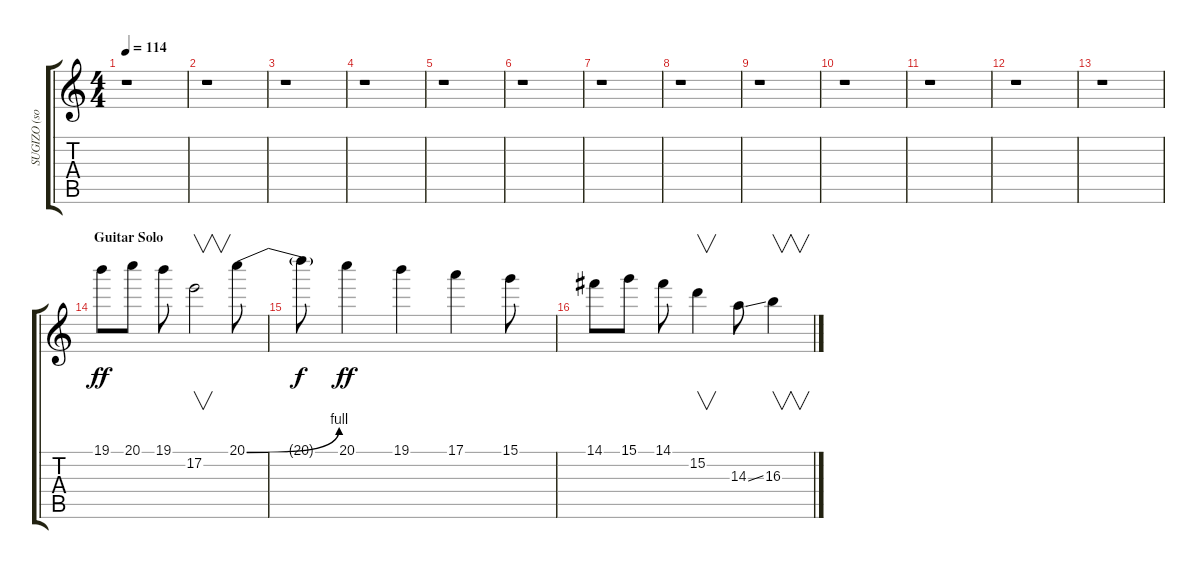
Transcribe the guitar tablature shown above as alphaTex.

\track ("SUGIZO (solo guitar)" "SUGIZO (so") {instrument overdrivenguitar}
\staff {score tabs}
\tuning (E4 B3 G3 D3 A2 E2) {hide}
\ts (4 4)
\tempo 114
\clef g2
\ks c
r.1{dy f} |
r.1 |
r.1 |
r.1 |
r.1 |
r.1 |
r.1 |
r.1 |
r.1 |
r.1 |
r.1 |
r.1 |
r.1 |
\section ("" "Guitar Solo")
19.1.8{dy ff volume 16 instrument overdrivenguitar} 20.1.8 19.1.8 17.2.2{v} 20.1{be (bend 0 0 60 4)}.8 |
20.1{t}.8{dy f} 20.1.4{dy ff} 19.1.4 17.1.4 15.1.8 |
14.1.8 15.1.8 14.1.8 15.2.4{v} 14.3{ss}.8 16.3.4{v}
